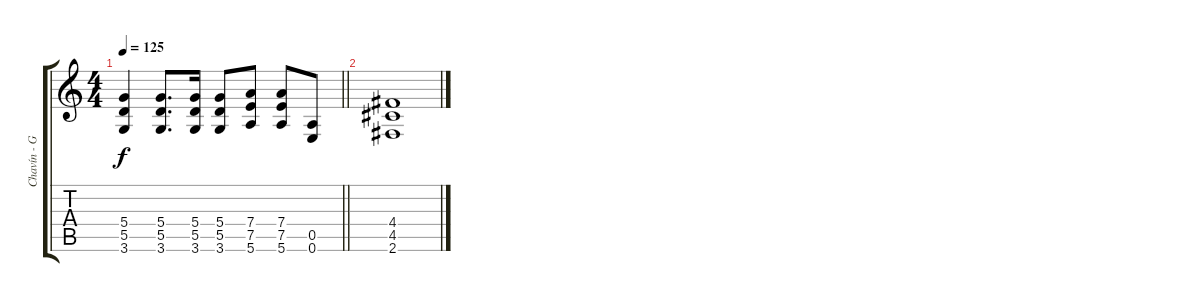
\track ("Chavín - Guitarra Rítmica" "Chavín - G") {instrument overdrivenguitar}
\staff {score tabs}
\tuning (E4 B3 G3 D3 A2 E2) {hide}
\ts (4 4)
\tempo 125
\clef g2
\barLineRight lightlight
\ks c
(5.4 5.5 3.6).4{dy f} (5.4 5.5 3.6).8{d} (5.4 5.5 3.6).16 (5.4 5.5 3.6).8 (7.4 7.5 5.6).8 (7.4 7.5 5.6).8 (0.5 0.6).8 |
(4.4 4.5 2.6).1
